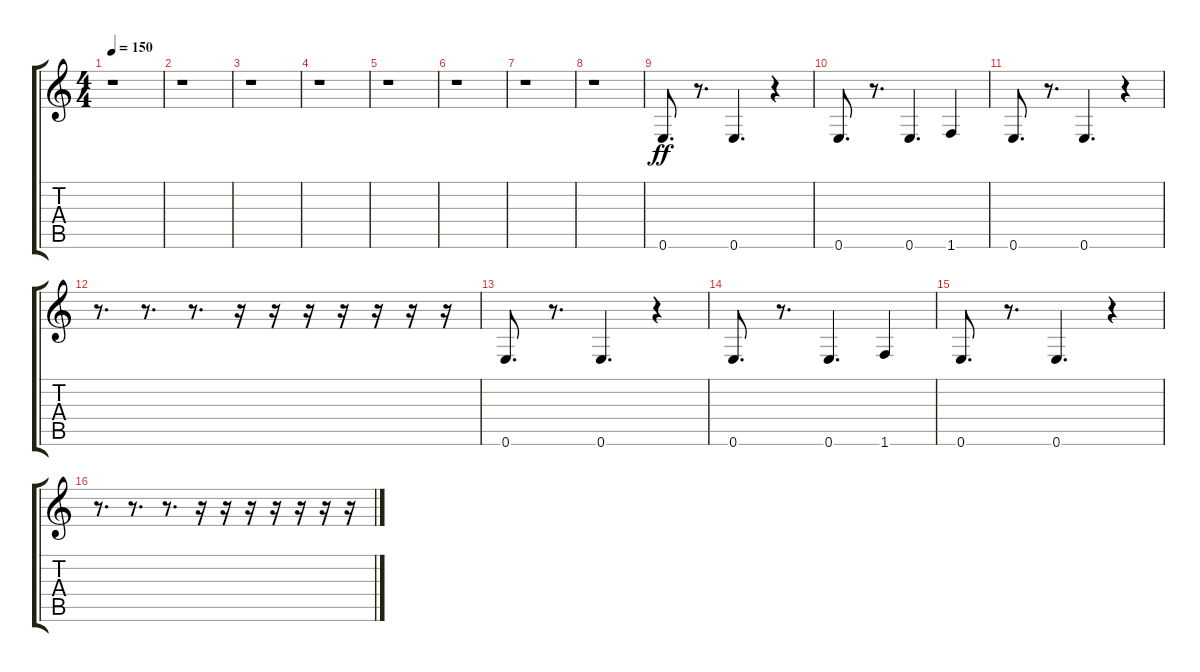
\track "" {instrument electricbassfinger}
\staff {score tabs}
\tuning (E4 B3 G3 D3 A2 E2) {hide}
\ts (4 4)
\tempo 150
\clef g2
\ks c
r.1{dy ff} |
r.1 |
r.1 |
r.1 |
r.1 |
r.1 |
r.1 |
r.1 |
0.6.8{d} r.8{d} 0.6.4{d} r.4 |
0.6.8{d} r.8{d} 0.6.4{d} 1.6.4 |
0.6.8{d} r.8{d} 0.6.4{d} r.4 |
r.8{d} r.8{d} r.8{d} r.16 r.16 r.16 r.16 r.16 r.16 r.16 |
0.6.8{d} r.8{d} 0.6.4{d} r.4 |
0.6.8{d} r.8{d} 0.6.4{d} 1.6.4 |
0.6.8{d} r.8{d} 0.6.4{d} r.4 |
r.8{d} r.8{d} r.8{d} r.16 r.16 r.16 r.16 r.16 r.16 r.16
